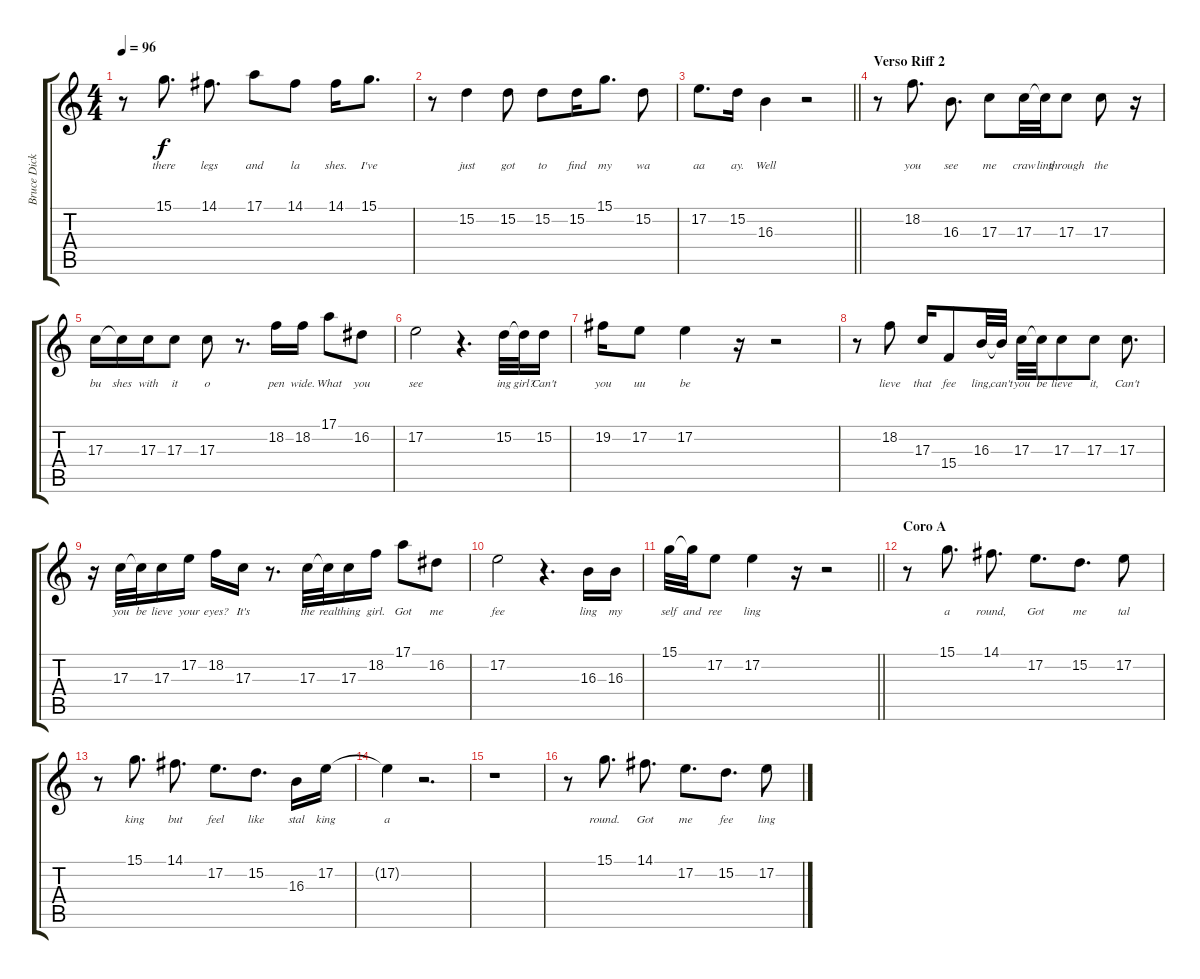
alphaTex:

\track ("Bruce Dickinson" "Bruce Dick") {instrument lead2sawtooth}
\staff {score tabs}
\tuning (E4 B3 G3 D3 A2 E2) {hide}
\ts (4 4)
\tempo 96
\clef g2
\ks c
r.8{dy f} 15.1.8{d lyrics (0 "there") lyrics (1 "") lyrics (2 "") lyrics (3 "") lyrics (4 "")} 14.1.8{d lyrics (0 "legs") lyrics (1 "") lyrics (2 "") lyrics (3 "") lyrics (4 "")} 17.1.8{lyrics (0 "and") lyrics (1 "") lyrics (2 "") lyrics (3 "") lyrics (4 "")} 14.1.8{lyrics (0 "la") lyrics (1 "") lyrics (2 "") lyrics (3 "") lyrics (4 "")} 14.1.16{lyrics (0 "shes.") lyrics (1 "") lyrics (2 "") lyrics (3 "") lyrics (4 "")} 15.1.8{d lyrics (0 "I've") lyrics (1 "") lyrics (2 "") lyrics (3 "") lyrics (4 "")} |
r.8 15.2.4{lyrics (0 "just") lyrics (1 "") lyrics (2 "") lyrics (3 "") lyrics (4 "")} 15.2.8{lyrics (0 "got") lyrics (1 "") lyrics (2 "") lyrics (3 "") lyrics (4 "")} 15.2.8{lyrics (0 "to") lyrics (1 "") lyrics (2 "") lyrics (3 "") lyrics (4 "")} 15.2.16{lyrics (0 "find") lyrics (1 "") lyrics (2 "") lyrics (3 "") lyrics (4 "")} 15.1.8{d lyrics (0 "my") lyrics (1 "") lyrics (2 "") lyrics (3 "") lyrics (4 "")} 15.2.8{lyrics (0 "wa") lyrics (1 "") lyrics (2 "") lyrics (3 "") lyrics (4 "")} |
\barLineRight lightlight
17.2.8{d lyrics (0 "aa") lyrics (1 "") lyrics (2 "") lyrics (3 "") lyrics (4 "")} 15.2.16{lyrics (0 "ay.") lyrics (1 "") lyrics (2 "") lyrics (3 "") lyrics (4 "")} 16.3.4{lyrics (0 "Well") lyrics (1 "") lyrics (2 "") lyrics (3 "") lyrics (4 "")} r.2 |
\section ("" "Verso Riff 2")
r.8 18.2.8{d lyrics (0 "you") lyrics (1 "") lyrics (2 "") lyrics (3 "") lyrics (4 "")} 16.3.8{d lyrics (0 "see") lyrics (1 "") lyrics (2 "") lyrics (3 "") lyrics (4 "")} 17.3.8{lyrics (0 "me") lyrics (1 "") lyrics (2 "") lyrics (3 "") lyrics (4 "")} 17.3.32{lyrics (0 "craw") lyrics (1 "") lyrics (2 "") lyrics (3 "") lyrics (4 "")} 17.3{t}.32{lyrics (0 "ling") lyrics (1 "") lyrics (2 "") lyrics (3 "") lyrics (4 "")} 17.3.8{lyrics (0 "through") lyrics (1 "") lyrics (2 "") lyrics (3 "") lyrics (4 "")} 17.3.8{lyrics (0 "the") lyrics (1 "") lyrics (2 "") lyrics (3 "") lyrics (4 "")} r.16 |
17.3.16{lyrics (0 "bu") lyrics (1 "") lyrics (2 "") lyrics (3 "") lyrics (4 "")} 17.3{t}.16{lyrics (0 "shes") lyrics (1 "") lyrics (2 "") lyrics (3 "") lyrics (4 "")} 17.3.16{lyrics (0 "with") lyrics (1 "") lyrics (2 "") lyrics (3 "") lyrics (4 "")} 17.3.8{lyrics (0 "it") lyrics (1 "") lyrics (2 "") lyrics (3 "") lyrics (4 "")} 17.3.8{lyrics (0 "o") lyrics (1 "") lyrics (2 "") lyrics (3 "") lyrics (4 "")} r.8{d} 18.2.16{lyrics (0 "pen") lyrics (1 "") lyrics (2 "") lyrics (3 "") lyrics (4 "")} 18.2.16{lyrics (0 "wide.") lyrics (1 "") lyrics (2 "") lyrics (3 "") lyrics (4 "")} 17.1.8{lyrics (0 "What") lyrics (1 "") lyrics (2 "") lyrics (3 "") lyrics (4 "")} 16.2.8{lyrics (0 "you") lyrics (1 "") lyrics (2 "") lyrics (3 "") lyrics (4 "")} |
17.2.2{lyrics (0 "see") lyrics (1 "") lyrics (2 "") lyrics (3 "") lyrics (4 "")} r.4{d} 15.2.32{lyrics (0 "ing") lyrics (1 "") lyrics (2 "") lyrics (3 "") lyrics (4 "")} 15.2{t}.32{lyrics (0 "girl?") lyrics (1 "") lyrics (2 "") lyrics (3 "") lyrics (4 "")} 15.2.16{lyrics (0 "Can't") lyrics (1 "") lyrics (2 "") lyrics (3 "") lyrics (4 "")} |
19.2.16{lyrics (0 "you") lyrics (1 "") lyrics (2 "") lyrics (3 "") lyrics (4 "")} 17.2.8{lyrics (0 "uu") lyrics (1 "") lyrics (2 "") lyrics (3 "") lyrics (4 "")} 17.2.4{lyrics (0 "be") lyrics (1 "") lyrics (2 "") lyrics (3 "") lyrics (4 "")} r.16 r.2 |
r.8 18.2.8{lyrics (0 "lieve") lyrics (1 "") lyrics (2 "") lyrics (3 "") lyrics (4 "")} 17.3.16{lyrics (0 "that") lyrics (1 "") lyrics (2 "") lyrics (3 "") lyrics (4 "")} 15.4.8{lyrics (0 "fee") lyrics (1 "") lyrics (2 "") lyrics (3 "") lyrics (4 "")} 16.3.32{lyrics (0 "ling,") lyrics (1 "") lyrics (2 "") lyrics (3 "") lyrics (4 "")} 16.3{t}.32{lyrics (0 "can't") lyrics (1 "") lyrics (2 "") lyrics (3 "") lyrics (4 "")} 17.3.32{lyrics (0 "you") lyrics (1 "") lyrics (2 "") lyrics (3 "") lyrics (4 "")} 17.3{t}.32{lyrics (0 "be") lyrics (1 "") lyrics (2 "") lyrics (3 "") lyrics (4 "")} 17.3.8{lyrics (0 "lieve") lyrics (1 "") lyrics (2 "") lyrics (3 "") lyrics (4 "")} 17.3.8{lyrics (0 "it,") lyrics (1 "") lyrics (2 "") lyrics (3 "") lyrics (4 "")} 17.3.8{d lyrics (0 "Can't") lyrics (1 "") lyrics (2 "") lyrics (3 "") lyrics (4 "")} |
r.16 17.3.32{lyrics (0 "you") lyrics (1 "") lyrics (2 "") lyrics (3 "") lyrics (4 "")} 17.3{t}.32{lyrics (0 "be") lyrics (1 "") lyrics (2 "") lyrics (3 "") lyrics (4 "")} 17.3.16{lyrics (0 "lieve") lyrics (1 "") lyrics (2 "") lyrics (3 "") lyrics (4 "")} 17.2.16{lyrics (0 "your") lyrics (1 "") lyrics (2 "") lyrics (3 "") lyrics (4 "")} 18.2.16{lyrics (0 "eyes?") lyrics (1 "") lyrics (2 "") lyrics (3 "") lyrics (4 "")} 17.3.16{lyrics (0 "It's") lyrics (1 "") lyrics (2 "") lyrics (3 "") lyrics (4 "")} r.8{d} 17.3.32{lyrics (0 "the") lyrics (1 "") lyrics (2 "") lyrics (3 "") lyrics (4 "")} 17.3{t}.32{lyrics (0 "real") lyrics (1 "") lyrics (2 "") lyrics (3 "") lyrics (4 "")} 17.3.16{lyrics (0 "thing") lyrics (1 "") lyrics (2 "") lyrics (3 "") lyrics (4 "")} 18.2.16{lyrics (0 "girl.") lyrics (1 "") lyrics (2 "") lyrics (3 "") lyrics (4 "")} 17.1.8{lyrics (0 "Got") lyrics (1 "") lyrics (2 "") lyrics (3 "") lyrics (4 "")} 16.2.8{lyrics (0 "me") lyrics (1 "") lyrics (2 "") lyrics (3 "") lyrics (4 "")} |
17.2.2{lyrics (0 "fee") lyrics (1 "") lyrics (2 "") lyrics (3 "") lyrics (4 "")} r.4{d} 16.3.16{lyrics (0 "ling") lyrics (1 "") lyrics (2 "") lyrics (3 "") lyrics (4 "")} 16.3.16{lyrics (0 "my") lyrics (1 "") lyrics (2 "") lyrics (3 "") lyrics (4 "")} |
\barLineRight lightlight
15.1.32{lyrics (0 "self") lyrics (1 "") lyrics (2 "") lyrics (3 "") lyrics (4 "")} 15.1{t}.32{lyrics (0 "and") lyrics (1 "") lyrics (2 "") lyrics (3 "") lyrics (4 "")} 17.2.8{lyrics (0 "ree") lyrics (1 "") lyrics (2 "") lyrics (3 "") lyrics (4 "")} 17.2.4{lyrics (0 "ling") lyrics (1 "") lyrics (2 "") lyrics (3 "") lyrics (4 "")} r.16 r.2 |
\section ("" "Coro A")
r.8 15.1.8{d lyrics (0 "a") lyrics (1 "") lyrics (2 "") lyrics (3 "") lyrics (4 "")} 14.1.8{d lyrics (0 "round,") lyrics (1 "") lyrics (2 "") lyrics (3 "") lyrics (4 "")} 17.2.8{d lyrics (0 "Got") lyrics (1 "") lyrics (2 "") lyrics (3 "") lyrics (4 "")} 15.2.8{d lyrics (0 "me") lyrics (1 "") lyrics (2 "") lyrics (3 "") lyrics (4 "")} 17.2.8{lyrics (0 "tal") lyrics (1 "") lyrics (2 "") lyrics (3 "") lyrics (4 "")} |
r.8 15.1.8{d lyrics (0 "king") lyrics (1 "") lyrics (2 "") lyrics (3 "") lyrics (4 "")} 14.1.8{d lyrics (0 "but") lyrics (1 "") lyrics (2 "") lyrics (3 "") lyrics (4 "")} 17.2.8{d lyrics (0 "feel") lyrics (1 "") lyrics (2 "") lyrics (3 "") lyrics (4 "")} 15.2.8{d lyrics (0 "like") lyrics (1 "") lyrics (2 "") lyrics (3 "") lyrics (4 "")} 16.3.16{lyrics (0 "stal") lyrics (1 "") lyrics (2 "") lyrics (3 "") lyrics (4 "")} 17.2.16{lyrics (0 "king") lyrics (1 "") lyrics (2 "") lyrics (3 "") lyrics (4 "")} |
17.2{t}.4{lyrics (0 "a") lyrics (1 "") lyrics (2 "") lyrics (3 "") lyrics (4 "")} r.2{d} |
r.1 |
r.8 15.1.8{d lyrics (0 "round.") lyrics (1 "") lyrics (2 "") lyrics (3 "") lyrics (4 "")} 14.1.8{d lyrics (0 "Got") lyrics (1 "") lyrics (2 "") lyrics (3 "") lyrics (4 "")} 17.2.8{d lyrics (0 "me") lyrics (1 "") lyrics (2 "") lyrics (3 "") lyrics (4 "")} 15.2.8{d lyrics (0 "fee") lyrics (1 "") lyrics (2 "") lyrics (3 "") lyrics (4 "")} 17.2.8{lyrics (0 "ling") lyrics (1 "") lyrics (2 "") lyrics (3 "") lyrics (4 "")}
